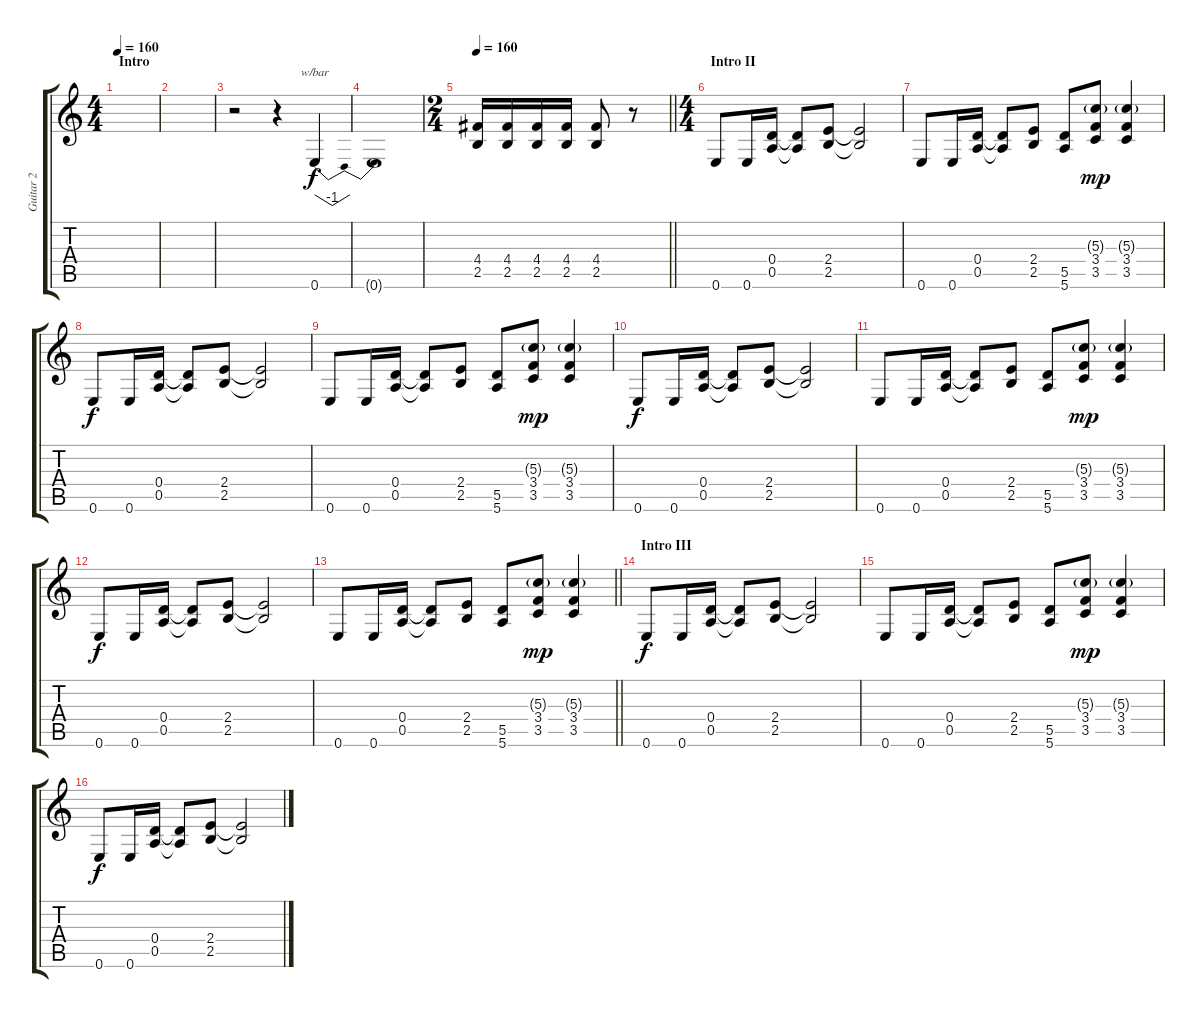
\track ("Guitar 2" "Guitar 2") {instrument overdrivenguitar}
\staff {score tabs}
\tuning (E4 B3 G3 D3 A2 E2) {hide}
\ts (4 4)
\section ("" "Intro")
\tempo 160
\tempo 120
\tempo 160
\clef g2
\ks c
|
|
r.2 r.4 0.6.4{tbe (dip default 0 0 30 -4 60 0)} |
0.6{t}.1 |
\ts (2 4)
\tempo 160
\barLineRight lightlight
(4.4 2.5).16 (4.4 2.5).16 (4.4 2.5).16 (4.4 2.5).16 (4.4 2.5).8 r.8 |
\ts (4 4)
\section ("" "Intro II")
0.6.8 0.6.16 (0.4 0.5).16 (0.4{t} 0.5{t}).8 (2.4 2.5).8 (2.4{t} 2.5{t}).2 |
0.6.8 0.6.16 (0.4 0.5).16 (0.4{t} 0.5{t}).8 (2.4 2.5).8 (5.5 5.6).8 (5.3{g} 3.4 3.5).8{dy mp} (5.3{g} 3.4 3.5).4 |
0.6.8{dy f} 0.6.16 (0.4 0.5).16 (0.4{t} 0.5{t}).8 (2.4 2.5).8 (2.4{t} 2.5{t}).2 |
0.6.8 0.6.16 (0.4 0.5).16 (0.4{t} 0.5{t}).8 (2.4 2.5).8 (5.5 5.6).8 (5.3{g} 3.4 3.5).8{dy mp} (5.3{g} 3.4 3.5).4 |
0.6.8{dy f} 0.6.16 (0.4 0.5).16 (0.4{t} 0.5{t}).8 (2.4 2.5).8 (2.4{t} 2.5{t}).2 |
0.6.8 0.6.16 (0.4 0.5).16 (0.4{t} 0.5{t}).8 (2.4 2.5).8 (5.5 5.6).8 (5.3{g} 3.4 3.5).8{dy mp} (5.3{g} 3.4 3.5).4 |
0.6.8{dy f} 0.6.16 (0.4 0.5).16 (0.4{t} 0.5{t}).8 (2.4 2.5).8 (2.4{t} 2.5{t}).2 |
\barLineRight lightlight
0.6.8 0.6.16 (0.4 0.5).16 (0.4{t} 0.5{t}).8 (2.4 2.5).8 (5.5 5.6).8 (5.3{g} 3.4 3.5).8{dy mp} (5.3{g} 3.4 3.5).4 |
\section ("" "Intro III")
0.6.8{dy f} 0.6.16 (0.4 0.5).16 (0.4{t} 0.5{t}).8 (2.4 2.5).8 (2.4{t} 2.5{t}).2 |
0.6.8 0.6.16 (0.4 0.5).16 (0.4{t} 0.5{t}).8 (2.4 2.5).8 (5.5 5.6).8 (5.3{g} 3.4 3.5).8{dy mp} (5.3{g} 3.4 3.5).4 |
0.6.8{dy f} 0.6.16 (0.4 0.5).16 (0.4{t} 0.5{t}).8 (2.4 2.5).8 (2.4{t} 2.5{t}).2
